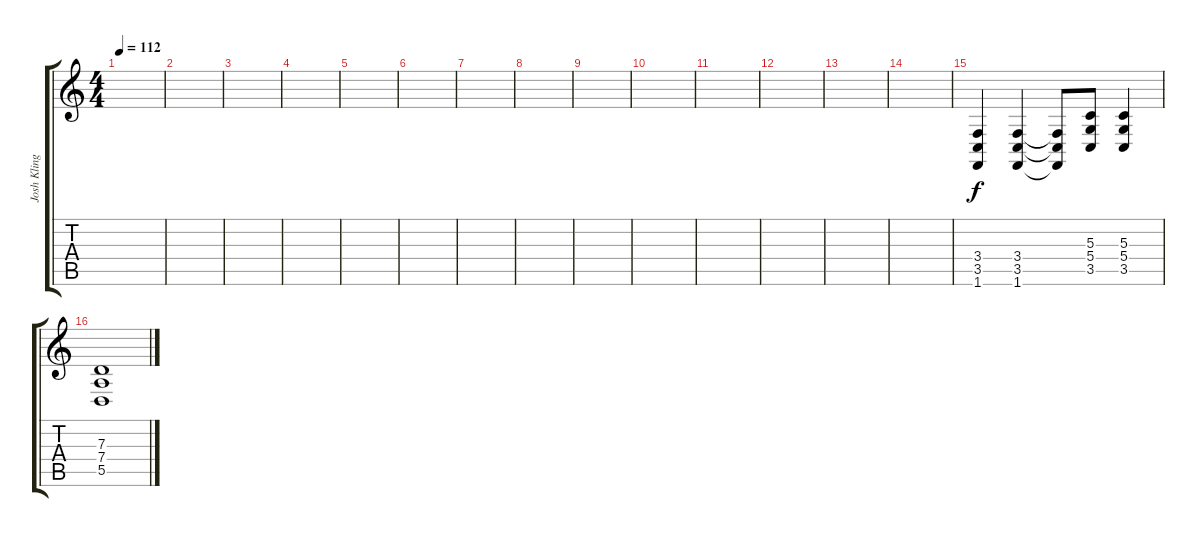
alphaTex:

\track ("Josh Klinghoffer " "Josh Kling") {instrument stringensemble2}
\staff {score tabs}
\tuning (E4 B3 G3 D3 A2 E2) {hide}
\ts (4 4)
\tempo 112
\clef g2
\ks c
|
|
|
|
|
|
|
|
|
|
|
|
|
|
(3.4 3.5 1.6).4 (3.4 3.5 1.6).4 (3.4{t} 3.5{t} 1.6{t}).8 (5.3 5.4 3.5).8 (5.3 5.4 3.5).4 |
(7.3 7.4 5.5).1
